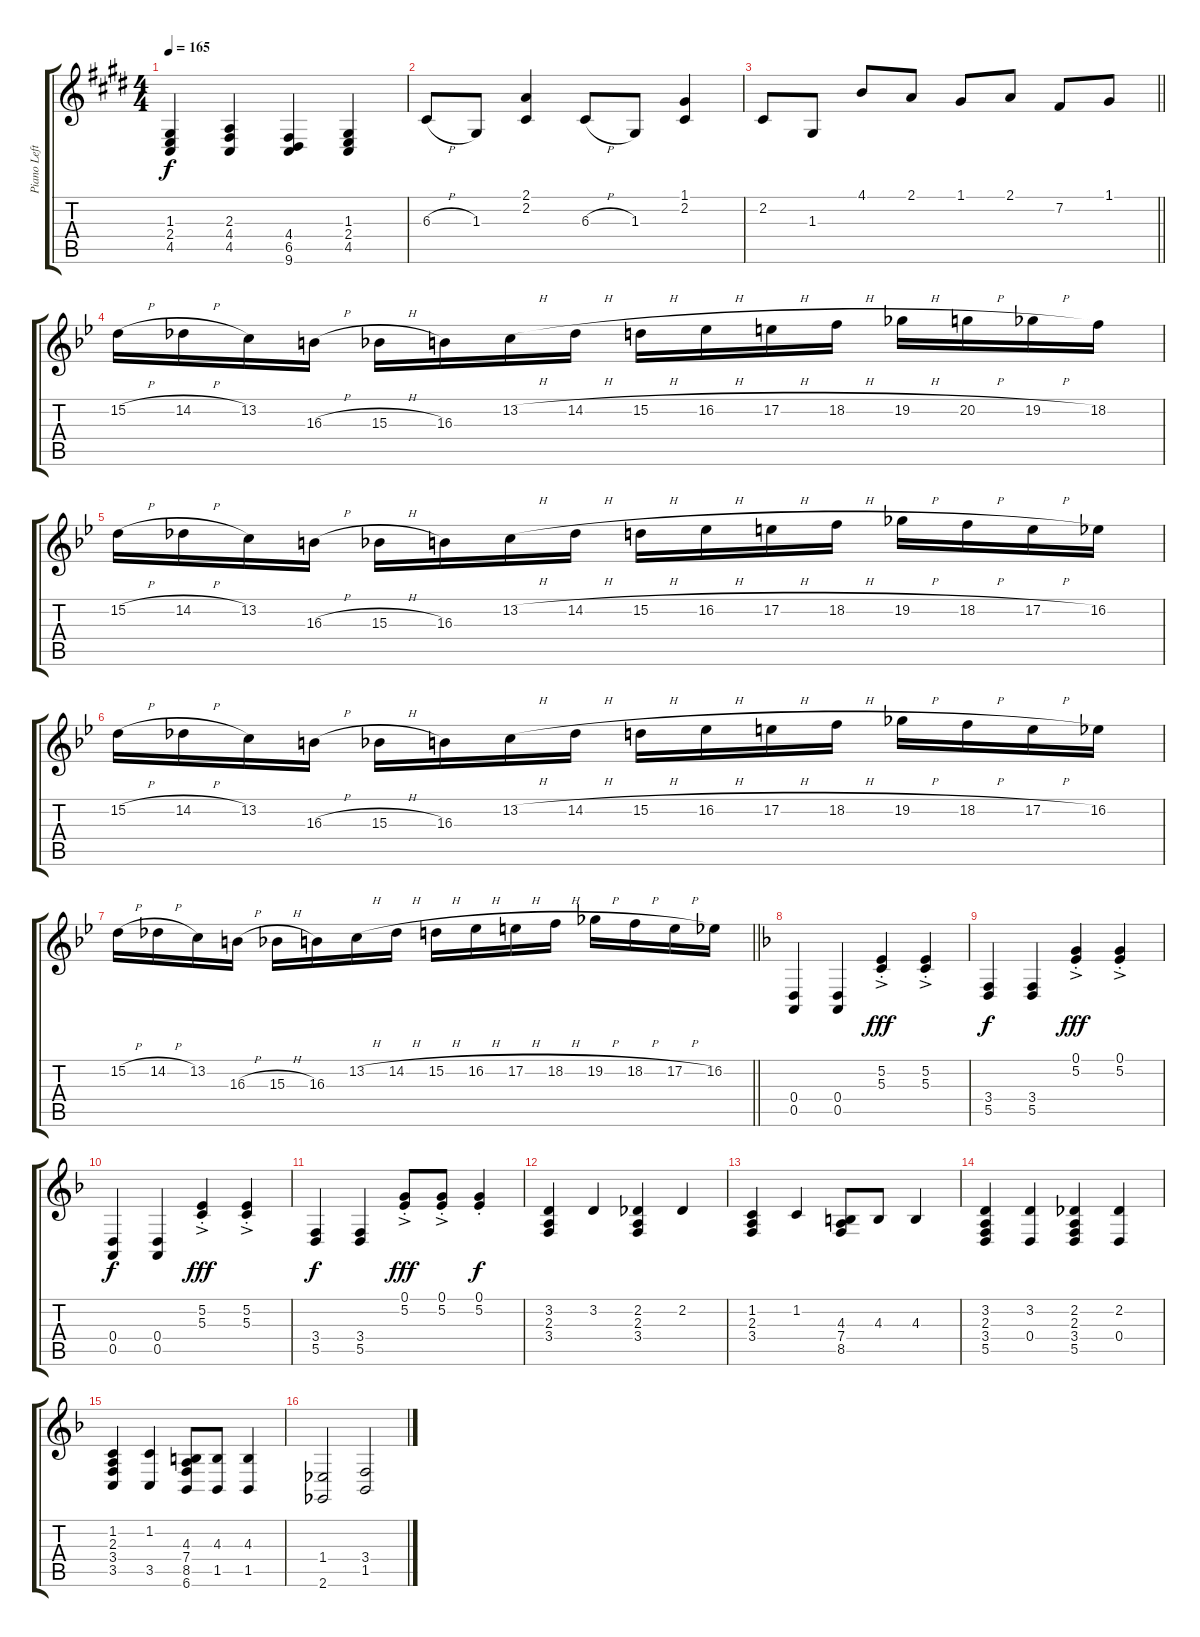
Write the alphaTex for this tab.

\track ("Piano Left a" "Piano Left") {instrument acousticgrandpiano}
\staff {score tabs}
\tuning (G4 B3 G3 D3 A2 E2) {hide}
\ts (4 4)
\tempo 165
\clef g2
\ks e
(1.3 2.4 4.5).4{dy f} (2.3 4.4 4.5).4 (4.4 6.5 9.6).4 (1.3 2.4 4.5).4 |
6.3{h}.8 1.3.8 (2.1 2.2).4 6.3{h}.8 1.3.8 (1.1 2.2).4 |
\barLineRight lightlight
2.2.8 1.3.8 4.1.8 2.1.8 1.1.8 2.1.8 7.2.8 1.1.8 |
\ks bb
15.2{h}.16 14.2{h}.16 13.2.16 16.3{h}.16 15.3{h}.16 16.3.16 13.2{h}.16 14.2{h}.16 15.2{h}.16 16.2{h}.16 17.2{h}.16 18.2{h}.16 19.2{h}.16 20.2{h}.16 19.2{h}.16 18.2.16 |
15.2{h}.16 14.2{h}.16 13.2.16 16.3{h}.16 15.3{h}.16 16.3.16 13.2{h}.16 14.2{h}.16 15.2{h}.16 16.2{h}.16 17.2{h}.16 18.2{h}.16 19.2{h}.16 18.2{h}.16 17.2{h}.16 16.2.16 |
15.2{h}.16 14.2{h}.16 13.2.16 16.3{h}.16 15.3{h}.16 16.3.16 13.2{h}.16 14.2{h}.16 15.2{h}.16 16.2{h}.16 17.2{h}.16 18.2{h}.16 19.2{h}.16 18.2{h}.16 17.2{h}.16 16.2.16 |
\barLineRight lightlight
15.2{h}.16 14.2{h}.16 13.2.16 16.3{h}.16 15.3{h}.16 16.3.16 13.2{h}.16 14.2{h}.16 15.2{h}.16 16.2{h}.16 17.2{h}.16 18.2{h}.16 19.2{h}.16 18.2{h}.16 17.2{h}.16 16.2.16 |
\ks f
(0.4 0.5).4 (0.4 0.5).4 (5.2{ac st} 5.3{st}).4{dy fff} (5.2{ac st} 5.3{st}).4 |
(3.4 5.5).4{dy f} (3.4 5.5).4 (0.1{ac st} 5.2{ac st}).4{dy fff} (0.1{st} 5.2{ac st}).4 |
(0.4 0.5).4{dy f} (0.4 0.5).4 (5.2{ac st} 5.3{st}).4{dy fff} (5.2{ac st} 5.3{st}).4 |
(3.4 5.5).4{dy f} (3.4 5.5).4 (0.1{ac st} 5.2{ac st}).8{dy fff} (0.1{st} 5.2{ac st}).8 (0.1{st} 5.2{st}).4{dy f} |
(3.2 2.3 3.4).4 3.2.4 (2.2 2.3 3.4).4 2.2.4 |
(1.2 2.3 3.4).4 1.2.4 (4.3 7.4 8.5).8 4.3.8 4.3.4 |
(3.2 2.3 3.4 5.5).4 (3.2 0.4).4 (2.2 2.3 3.4 5.5).4 (2.2 0.4).4 |
(1.2 2.3 3.4 3.5).4 (1.2 3.5).4 (4.3 7.4 8.5 6.6).8 (4.3 1.5).8 (4.3 1.5).4 |
(1.4 2.6).2 (3.4 1.5).2
